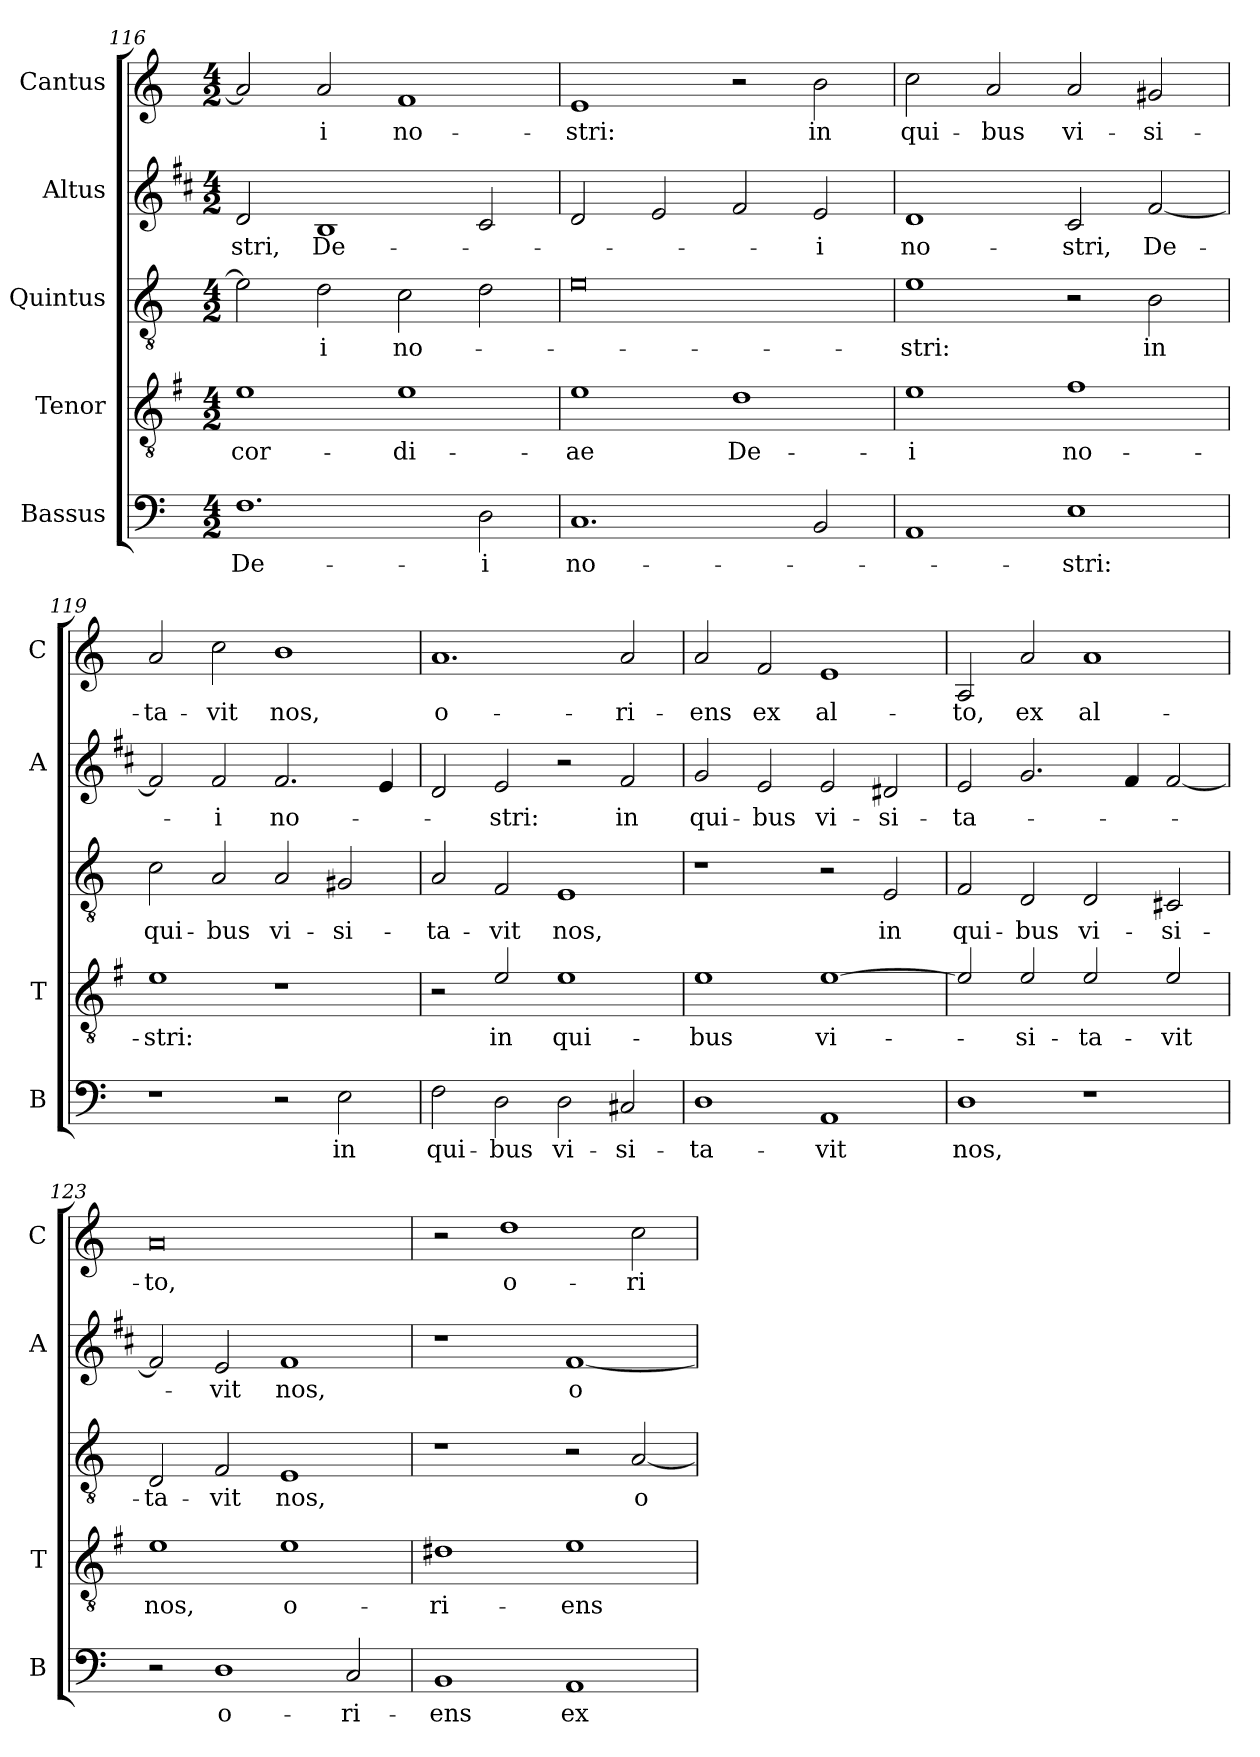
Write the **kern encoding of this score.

**kern	**text	**kern	**text	**kern	**text	**kern	**text	**kern	**text
*part5	*part5	*part4	*part4	*part3	*part3	*part2	*part2	*part1	*part1
*staff5	*staff5	*staff4	*staff4	*staff3	*staff3	*staff2	*staff2	*staff1	*staff1
*I"Bassus	*	*I"Tenor	*	*I"Quintus	*	*I"Altus	*	*I"Cantus	*
*I'B	*	*I'T	*	*	*	*I'A	*	*I'C	*
*clefF4	*	*clefGv2	*	*clefGv2	*	*clefG2	*	*clefG2	*
*	*	*ITrd4c7	*	*	*	*ITrd1c2	*	*	*
*k[]	*	*k[]	*	*k[]	*	*k[]	*	*k[]	*
*C:	*	*C:	*	*C:	*	*C:	*	*C:	*
*M4/2	*	*M4/2	*	*M4/2	*	*M4/2	*	*M4/2	*
=116	=116	=116	=116	=116	=116	=116	=116	=116	=116
!	!LO:LY:b	!	!LO:LY:b	!	!	!	!LO:LY:b	!	!
1.F	De-	1A	-cor-	2e\]	.	2c/	-stri,	2a/]	.
!	!	!	!	!	!LO:LY:b	!	!LO:LY:b	!	!LO:LY:b
.	.	.	.	2d\	-i	1A	De-	2a/	-i
!	!	!	!LO:LY:b	!	!LO:LY:b	!	!	!	!LO:LY:b
.	.	1A	-di-	2c\	no-	.	.	1f	no-
!	!LO:LY:b	!	!	!	!	!	!	!	!
2D\	-i	.	.	2d\	.	2B/	.	.	.
=117	=117	=117	=117	=117	=117	=117	=117	=117	=117
!	!LO:LY:b	!	!LO:LY:b	!	!	!	!	!	!LO:LY:b
1.C	no-	1A	-ae	0e	.	2c/	.	1e	-stri:
.	.	.	.	.	.	2d/	.	.	.
!	!	!	!LO:LY:b	!	!	!	!	!	!
.	.	1G	De-	.	.	2e/	.	2r	.
!	!	!	!	!	!	!	!LO:LY:b	!	!LO:LY:b
2BB/	.	.	.	.	.	2d/	-i	2b\	in
=118	=118	=118	=118	=118	=118	=118	=118	=118	=118
!	!	!	!LO:LY:b	!	!LO:LY:b	!	!LO:LY:b	!	!LO:LY:b
1AA	.	1A	-i	1e	-stri:	1c	no-	2cc\	qui-
!	!	!	!	!	!	!	!	!	!LO:LY:b
.	.	.	.	.	.	.	.	2a/	-bus
!	!LO:LY:b	!	!LO:LY:b	!	!	!	!LO:LY:b	!	!LO:LY:b
1E	-stri:	1B	no-	2r	.	2B/	-stri,	2a/	vi-
!	!	!	!	!	!LO:LY:b	!	!LO:LY:b	!	!LO:LY:b
.	.	.	.	2B\	in	[2e/	De-	2g#X/	-si-
=119	=119	=119	=119	=119	=119	=119	=119	=119	=119
!	!	!	!LO:LY:b	!	!LO:LY:b	!	!	!	!LO:LY:b
1r	.	1A	-stri:	2c\	qui-	2e/]	.	2a/	-ta-
!	!	!	!	!	!LO:LY:b	!	!LO:LY:b	!	!LO:LY:b
.	.	.	.	2A/	-bus	2e/	-i	2cc\	-vit
!	!	!	!	!	!LO:LY:b	!	!LO:LY:b	!	!LO:LY:b
2r	.	1r	.	2A/	vi-	2.e/	no-	1b	nos,
!	!LO:LY:b	!	!	!	!LO:LY:b	!	!	!	!
2E\	in	.	.	2G#X/	-si-	.	.	.	.
.	.	.	.	.	.	4d/	.	.	.
!!LO:PB:g=z
=120	=120	=120	=120	=120	=120	=120	=120	=120	=120
!	!LO:LY:b	!	!	!	!LO:LY:b	!	!	!	!LO:LY:b
2F\	qui-	2r	.	2A/	-ta-	2c/	.	1.a	o-
!	!LO:LY:b	!	!LO:LY:b	!	!LO:LY:b	!	!LO:LY:b	!	!
2D\	-bus	2A/	in	2F/	-vit	2d/	-stri:	.	.
!	!LO:LY:b	!	!LO:LY:b	!	!LO:LY:b	!	!	!	!
2D\	vi-	1A	qui-	1E	nos,	2r	.	.	.
!	!LO:LY:b	!	!	!	!	!	!LO:LY:b	!	!LO:LY:b
2C#X/	-si-	.	.	.	.	2e/	in	2a/	-ri-
=121	=121	=121	=121	=121	=121	=121	=121	=121	=121
!	!LO:LY:b	!	!LO:LY:b	!	!	!	!LO:LY:b	!	!LO:LY:b
1D	-ta-	1A	-bus	1r	.	2f/	qui-	2a/	-ens
!	!	!	!	!	!	!	!LO:LY:b	!	!LO:LY:b
.	.	.	.	.	.	2d/	-bus	2f/	ex
!	!LO:LY:b	!	!LO:LY:b	!	!	!	!LO:LY:b	!	!LO:LY:b
1AA	-vit	[1A	vi-	2r	.	2d/	vi-	1e	al-
!	!	!	!	!	!LO:LY:b	!	!LO:LY:b	!	!
.	.	.	.	2E/	in	2c#X/	-si-	.	.
=122	=122	=122	=122	=122	=122	=122	=122	=122	=122
!	!LO:LY:b	!	!	!	!LO:LY:b	!	!LO:LY:b	!	!LO:LY:b
1D	nos,	2A/]	.	2F/	qui-	2d/	-ta-	2A/	-to,
!	!	!	!LO:LY:b	!	!LO:LY:b	!	!	!	!LO:LY:b
.	.	2A/	-si-	2D/	-bus	2.f/	.	2a/	ex
!	!	!	!LO:LY:b	!	!LO:LY:b	!	!	!	!LO:LY:b
1r	.	2A/	-ta-	2D/	vi-	.	.	1a	al-
.	.	.	.	.	.	4e/	.	.	.
!	!	!	!LO:LY:b	!	!LO:LY:b	!	!	!	!
.	.	2A/	-vit	2C#X/	-si-	[2e/	.	.	.
=123	=123	=123	=123	=123	=123	=123	=123	=123	=123
!	!	!	!LO:LY:b	!	!LO:LY:b	!	!	!	!LO:LY:b
2r	.	1A	nos,	2D/	-ta-	2e/]	.	0a	-to,
!	!LO:LY:b	!	!	!	!LO:LY:b	!	!LO:LY:b	!	!
1D	o-	.	.	2F/	-vit	2d/	-vit	.	.
!	!	!	!LO:LY:b	!	!LO:LY:b	!	!LO:LY:b	!	!
.	.	1A	o-	1E	nos,	1e	nos,	.	.
!	!LO:LY:b	!	!	!	!	!	!	!	!
2C/	-ri-	.	.	.	.	.	.	.	.
=124	=124	=124	=124	=124	=124	=124	=124	=124	=124
!	!LO:LY:b	!	!LO:LY:b	!	!	!	!	!	!
1BB	-ens	1G#X	-ri-	1r	.	1r	.	2r	.
!	!	!	!	!	!	!	!	!	!LO:LY:b
.	.	.	.	.	.	.	.	1dd	o-
!	!LO:LY:b	!	!LO:LY:b	!	!	!	!LO:LY:b	!	!
1AA	ex	1A	-ens	2r	.	[1e	o-	.	.
!	!	!	!	!	!LO:LY:b	!	!	!	!LO:LY:b
.	.	.	.	[2A/	o-	.	.	2cc\	-ri-
=	=	=	=	=	=	=	=	=	=
*-	*-	*-	*-	*-	*-	*-	*-	*-	*-
